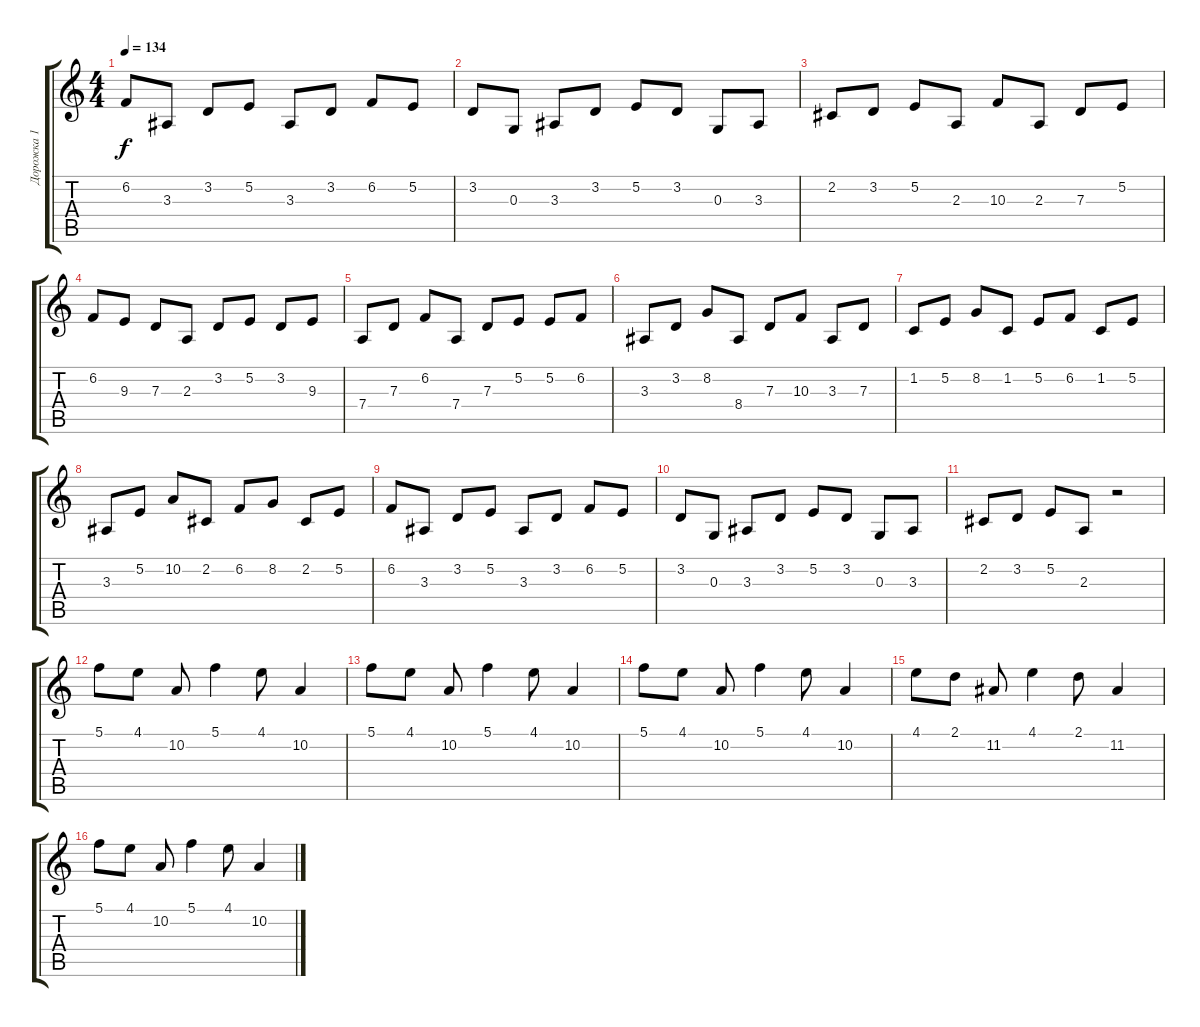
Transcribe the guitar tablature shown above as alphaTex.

\track ("Дорожка 1" "Дорожка 1") {instrument acousticgrandpiano}
\staff {score tabs}
\tuning (C5 B3 G3 D3 A2 C2) {hide}
\ts (4 4)
\tempo 134
\clef g2
\ks c
6.2.8{dy f} 3.3.8 3.2.8 5.2.8 3.3.8 3.2.8 6.2.8 5.2.8 |
3.2.8 0.3.8 3.3.8 3.2.8 5.2.8 3.2.8 0.3.8 3.3.8 |
2.2.8 3.2.8 5.2.8 2.3.8 10.3.8 2.3.8 7.3.8 5.2.8 |
6.2.8 9.3.8 7.3.8 2.3.8 3.2.8 5.2.8 3.2.8 9.3.8 |
7.4.8 7.3.8 6.2.8 7.4.8 7.3.8 5.2.8 5.2.8 6.2.8 |
3.3.8 3.2.8 8.2.8 8.4.8 7.3.8 10.3.8 3.3.8 7.3.8 |
1.2.8 5.2.8 8.2.8 1.2.8 5.2.8 6.2.8 1.2.8 5.2.8 |
3.3.8 5.2.8 10.2.8 2.2.8 6.2.8 8.2.8 2.2.8 5.2.8 |
6.2.8 3.3.8 3.2.8 5.2.8 3.3.8 3.2.8 6.2.8 5.2.8 |
3.2.8 0.3.8 3.3.8 3.2.8 5.2.8 3.2.8 0.3.8 3.3.8 |
2.2.8 3.2.8 5.2.8 2.3.8 r.2 |
5.1.8 4.1.8 10.2.8 5.1.4 4.1.8 10.2.4 |
5.1.8 4.1.8 10.2.8 5.1.4 4.1.8 10.2.4 |
5.1.8 4.1.8 10.2.8 5.1.4 4.1.8 10.2.4 |
4.1.8 2.1.8 11.2.8 4.1.4 2.1.8 11.2.4 |
5.1.8 4.1.8 10.2.8 5.1.4 4.1.8 10.2.4
